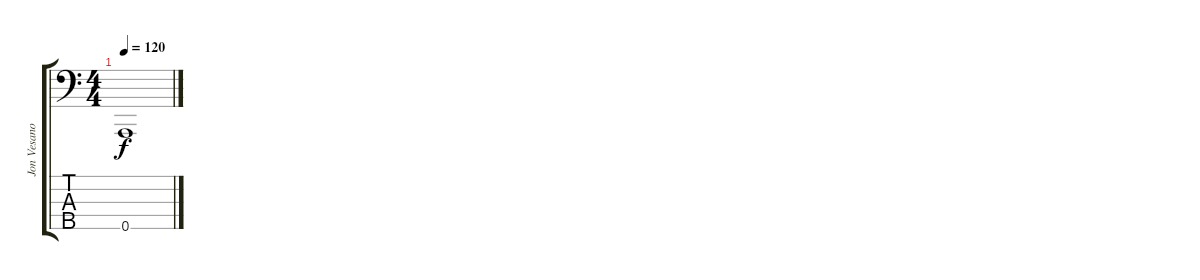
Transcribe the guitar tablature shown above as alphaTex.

\track ("Jon Vesano" "Jon Vesano") {instrument electricbassfinger}
\staff {score tabs}
\tuning (G2 D2 A1 E1 A0) {hide}
\ts (4 4)
\tempo 120
\clef f4
\ks c
0.5{t}.1{dy f}
